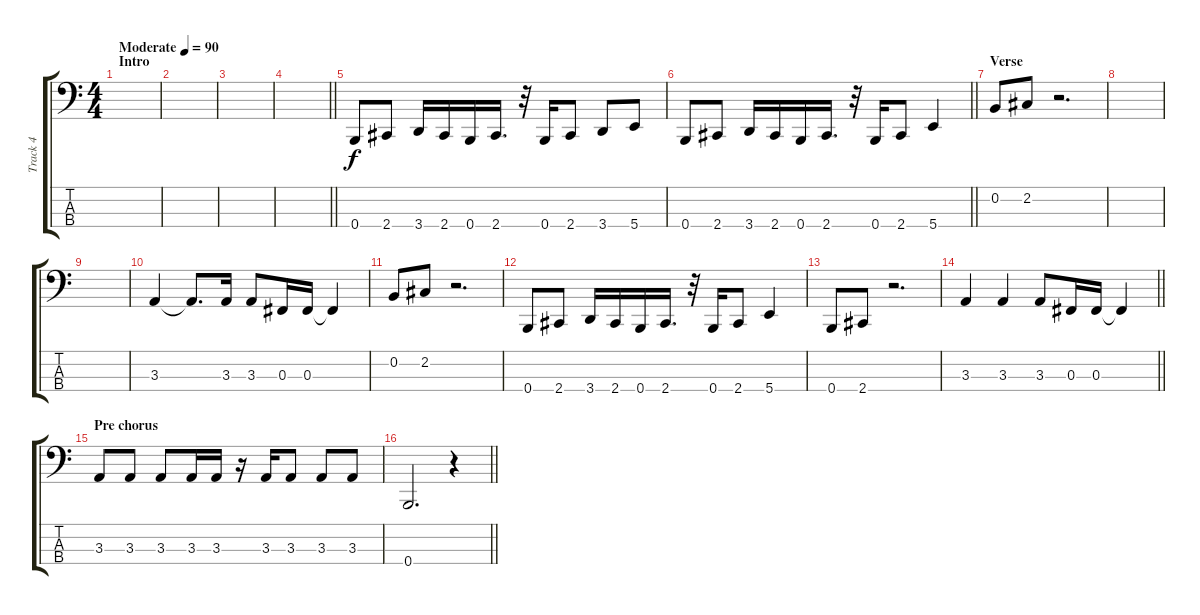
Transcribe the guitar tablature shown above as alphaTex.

\track ("Track 4" "Track 4") {instrument electricbasspick}
\staff {score tabs}
\tuning (E2 B1 Gb1 B0) {hide}
\ts (4 4)
\section ("" "Intro")
\tempo (90 "Moderate")
\clef f4
\ks c
|
|
|
\barLineRight lightlight
|
0.4.8 2.4.8 3.4.16 2.4.16 0.4.16 2.4.16{d} r.32 0.4.16 2.4.8 3.4.8 5.4.8 |
\barLineRight lightlight
0.4.8 2.4.8 3.4.16 2.4.16 0.4.16 2.4.16{d} r.32 0.4.16 2.4.8 5.4.4 |
\section ("" "Verse")
0.2.8 2.2.8 r.2{d} |
|
|
3.3.4 3.3{t}.8{d} 3.3.16 3.3.8 0.3.16 0.3.16 0.3{t}.4 |
0.2.8 2.2.8 r.2{d} |
0.4.8 2.4.8 3.4.16 2.4.16 0.4.16 2.4.16{d} r.32 0.4.16 2.4.8 5.4.4 |
0.4.8 2.4.8 r.2{d} |
\barLineRight lightlight
3.3.4 3.3.4 3.3.8 0.3.16 0.3.16 0.3{t}.4 |
\section ("" "Pre chorus")
3.3.8 3.3.8 3.3.8 3.3.16 3.3.16 r.16 3.3.16 3.3.8 3.3.8 3.3.8 |
\barLineRight lightlight
0.4.2{d} r.4
